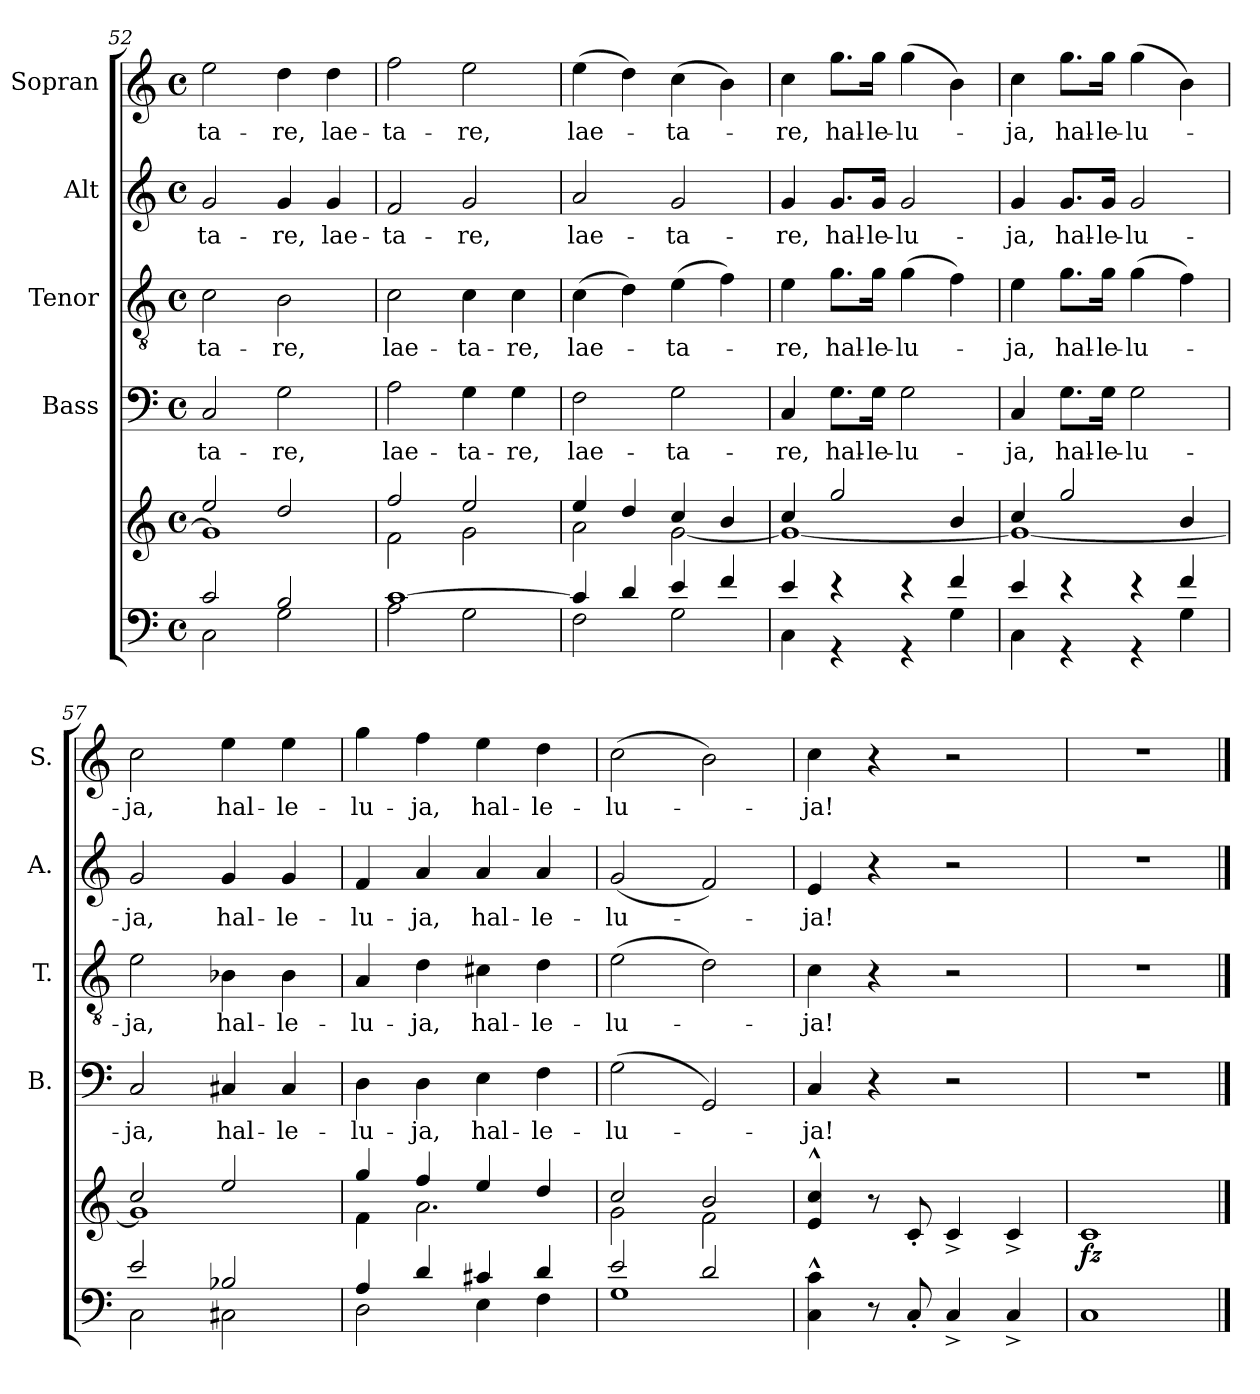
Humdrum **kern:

**kern	**kern	**dynam	**kern	**text	**kern	**text	**kern	**text	**kern	**text
*part5	*part5	*part5	*part4	*part4	*part3	*part3	*part2	*part2	*part1	*part1
*staff6	*staff5	*staff5/6	*staff4	*staff4	*staff3	*staff3	*staff2	*staff2	*staff1	*staff1
*	*	*	*I"Bass	*	*I"Tenor	*	*I"Alt	*	*I"Sopran	*
*	*	*	*I'B.	*	*I'T.	*	*I'A.	*	*I'S.	*
*clefF4	*clefG2	*	*clefF4	*	*clefGv2	*	*clefG2	*	*clefG2	*
*k[]	*k[]	*	*k[]	*	*k[]	*	*k[]	*	*k[]	*
*C:	*C:	*	*C:	*	*C:	*	*C:	*	*C:	*
*M4/4	*M4/4	*	*M4/4	*	*M4/4	*	*M4/4	*	*M4/4	*
*met(c)	*met(c)	*	*met(c)	*	*met(c)	*	*met(c)	*	*met(c)	*
=52	=52	=52	=52	=52	=52	=52	=52	=52	=52	=52
*^	*^	*	*	*	*	*	*	*	*	*
!	!	!	!	!	!	!LO:LY:b	!	!LO:LY:b	!	!LO:LY:b	!	!LO:LY:b
2c/	2C\	2ee/	1g]	.	2C/	-ta-	2c\	-ta-	2g/	-ta-	2ee\	-ta-
!	!	!	!	!	!	!LO:LY:b	!	!LO:LY:b	!	!LO:LY:b	!	!LO:LY:b
2B/	2G\	2dd/	.	.	2G\	-re,	2B\	-re,	4g/	-re,	4dd\	-re,
!	!	!	!	!	!	!	!	!	!	!LO:LY:b	!	!LO:LY:b
.	.	.	.	.	.	.	.	.	4g/	lae-	4dd\	lae-
=53	=53	=53	=53	=53	=53	=53	=53	=53	=53	=53	=53	=53
!	!	!	!	!	!	!LO:LY:b	!	!LO:LY:b	!	!LO:LY:b	!	!LO:LY:b
[>1c	2A\	2ff/	2f\	.	2A\	lae-	2c\	lae-	2f/	-ta-	2ff\	-ta-
!	!	!	!	!	!	!LO:LY:b	!	!LO:LY:b	!	!LO:LY:b	!	!LO:LY:b
.	2G\	2ee/	2g\	.	4G\	-ta-	4c\	-ta-	2g/	-re,	2ee\	-re,
!	!	!	!	!	!	!LO:LY:b	!	!LO:LY:b	!	!	!	!
.	.	.	.	.	4G\	-re,	4c\	-re,	.	.	.	.
!!LO:LB:g=z
=54	=54	=54	=54	=54	=54	=54	=54	=54	=54	=54	=54	=54
!	!	!	!	!	!	!LO:LY:b	!	!LO:LY:b	!	!LO:LY:b	!	!LO:LY:b
4c/]	2F\	4ee/	2a\	.	2F\	lae-	(>4c\	lae-	2a/	lae-	(>4ee\	lae-
4d/	.	4dd/	.	.	.	.	4d\)	.	.	.	4dd\)	.
!	!	!	!	!	!	!LO:LY:b	!	!LO:LY:b	!	!LO:LY:b	!	!LO:LY:b
4e/	2G\	4cc/	[<2g\	.	2G\	-ta-	(>4e\	-ta-	2g/	-ta-	(>4cc\	-ta-
4f/	.	4b/	.	.	.	.	4f\)	.	.	.	4b\)	.
=55	=55	=55	=55	=55	=55	=55	=55	=55	=55	=55	=55	=55
!	!	!	!	!	!	!LO:LY:b	!	!LO:LY:b	!	!LO:LY:b	!	!LO:LY:b
4e/	4C\	4cc/	1g_	.	4C/	-re,	4e\	-re,	4g/	-re,	4cc\	-re,
!	!	!	!	!	!	!LO:LY:b	!	!LO:LY:b	!	!LO:LY:b	!	!LO:LY:b
4r	4r	2gg/	.	.	8.G\L	hal-	8.g\L	hal-	8.g/L	hal-	8.gg\L	hal-
!	!	!	!	!	!	!LO:LY:b	!	!LO:LY:b	!	!LO:LY:b	!	!LO:LY:b
.	.	.	.	.	16G\Jk	-le-	16g\Jk	-le-	16g/Jk	-le-	16gg\Jk	-le-
!	!	!	!	!	!	!LO:LY:b	!	!LO:LY:b	!	!LO:LY:b	!	!LO:LY:b
4r	4r	.	.	.	2G\	-lu-	(>4g\	-lu-	2g/	-lu-	(>4gg\	-lu-
4f/	4G\	4b/	.	.	.	.	4f\)	.	.	.	4b\)	.
=56	=56	=56	=56	=56	=56	=56	=56	=56	=56	=56	=56	=56
!	!	!	!	!	!	!LO:LY:b	!	!LO:LY:b	!	!LO:LY:b	!	!LO:LY:b
4e/	4C\	4cc/	1g_	.	4C/	-ja,	4e\	-ja,	4g/	-ja,	4cc\	-ja,
!	!	!	!	!	!	!LO:LY:b	!	!LO:LY:b	!	!LO:LY:b	!	!LO:LY:b
4r	4r	2gg/	.	.	8.G\L	hal-	8.g\L	hal-	8.g/L	hal-	8.gg\L	hal-
!	!	!	!	!	!	!LO:LY:b	!	!LO:LY:b	!	!LO:LY:b	!	!LO:LY:b
.	.	.	.	.	16G\Jk	-le-	16g\Jk	-le-	16g/Jk	-le-	16gg\Jk	-le-
!	!	!	!	!	!	!LO:LY:b	!	!LO:LY:b	!	!LO:LY:b	!	!LO:LY:b
4r	4r	.	.	.	2G\	-lu-	(>4g\	-lu-	2g/	-lu-	(>4gg\	-lu-
4f/	4G\	4b/	.	.	.	.	4f\)	.	.	.	4b\)	.
=57	=57	=57	=57	=57	=57	=57	=57	=57	=57	=57	=57	=57
!	!	!	!	!	!	!LO:LY:b	!	!LO:LY:b	!	!LO:LY:b	!	!LO:LY:b
2e/	2C\	2cc/	1g]	.	2C/	-ja,	2e\	-ja,	2g/	-ja,	2cc\	-ja,
!	!	!	!	!	!	!LO:LY:b	!	!LO:LY:b	!	!LO:LY:b	!	!LO:LY:b
2B-X/	2C#X\	2ee/	.	.	4C#X/	hal-	4B-X\	hal-	4g/	hal-	4ee\	hal-
!	!	!	!	!	!	!LO:LY:b	!	!LO:LY:b	!	!LO:LY:b	!	!LO:LY:b
.	.	.	.	.	4C#/	-le-	4B-\	-le-	4g/	-le-	4ee\	-le-
=58	=58	=58	=58	=58	=58	=58	=58	=58	=58	=58	=58	=58
!	!	!	!	!	!	!LO:LY:b	!	!LO:LY:b	!	!LO:LY:b	!	!LO:LY:b
4A/	2D\	4gg/	4f\	.	4D\	-lu-	4A/	-lu-	4f/	-lu-	4gg\	-lu-
!	!	!	!	!	!	!LO:LY:b	!	!LO:LY:b	!	!LO:LY:b	!	!LO:LY:b
4d/	.	4ff/	2.a\	.	4D\	-ja,	4d\	-ja,	4a/	-ja,	4ff\	-ja,
!	!	!	!	!	!	!LO:LY:b	!	!LO:LY:b	!	!LO:LY:b	!	!LO:LY:b
4c#X/	4E\	4ee/	.	.	4E\	hal-	4c#X\	hal-	4a/	hal-	4ee\	hal-
!	!	!	!	!	!	!LO:LY:b	!	!LO:LY:b	!	!LO:LY:b	!	!LO:LY:b
4d/	4F\	4dd/	.	.	4F\	-le-	4d\	-le-	4a/	-le-	4dd\	-le-
=59	=59	=59	=59	=59	=59	=59	=59	=59	=59	=59	=59	=59
!	!	!	!	!	!	!LO:LY:b	!	!LO:LY:b	!	!LO:LY:b	!	!LO:LY:b
2e/	1G	2cc/	2g\	.	(>2G\	-lu-	(>2e\	-lu-	(<2g/	-lu-	(>2cc\	-lu-
2d/	.	2b/	2f\	.	2GG/)	.	2d\)	.	2f/)	.	2b\)	.
*v	*v	*	*	*	*	*	*	*	*	*	*	*
=60	=60	=60	=60	=60	=60	=60	=60	=60	=60	=60	=60
!	!	!	!	!	!LO:LY:b	!	!LO:LY:b	!	!LO:LY:b	!	!LO:LY:b
*	*v	*v	*	*	*	*	*	*	*	*	*
4C\^^> 4c\^^>	4e/^^> 4cc/^^>	.	4C/	-ja!	4c\	-ja!	4e/	-ja!	4cc\	-ja!
8r	8r	.	4r	.	4r	.	4r	.	4r	.
8C'</	8c'</	.	.	.	.	.	.	.	.	.
4C^</	4c^</	.	2r	.	2r	.	2r	.	2r	.
4C^</	4c^</	.	.	.	.	.	.	.	.	.
=61	=61	=61	=61	=61	=61	=61	=61	=61	=61	=61
!	!	!LO:DY:b	!	!	!	!	!	!	!	!
1C	1c	fz	1r	.	1r	.	1r	.	1r	.
==	==	==	==	==	==	==	==	==	==	==
*-	*-	*-	*-	*-	*-	*-	*-	*-	*-	*-
